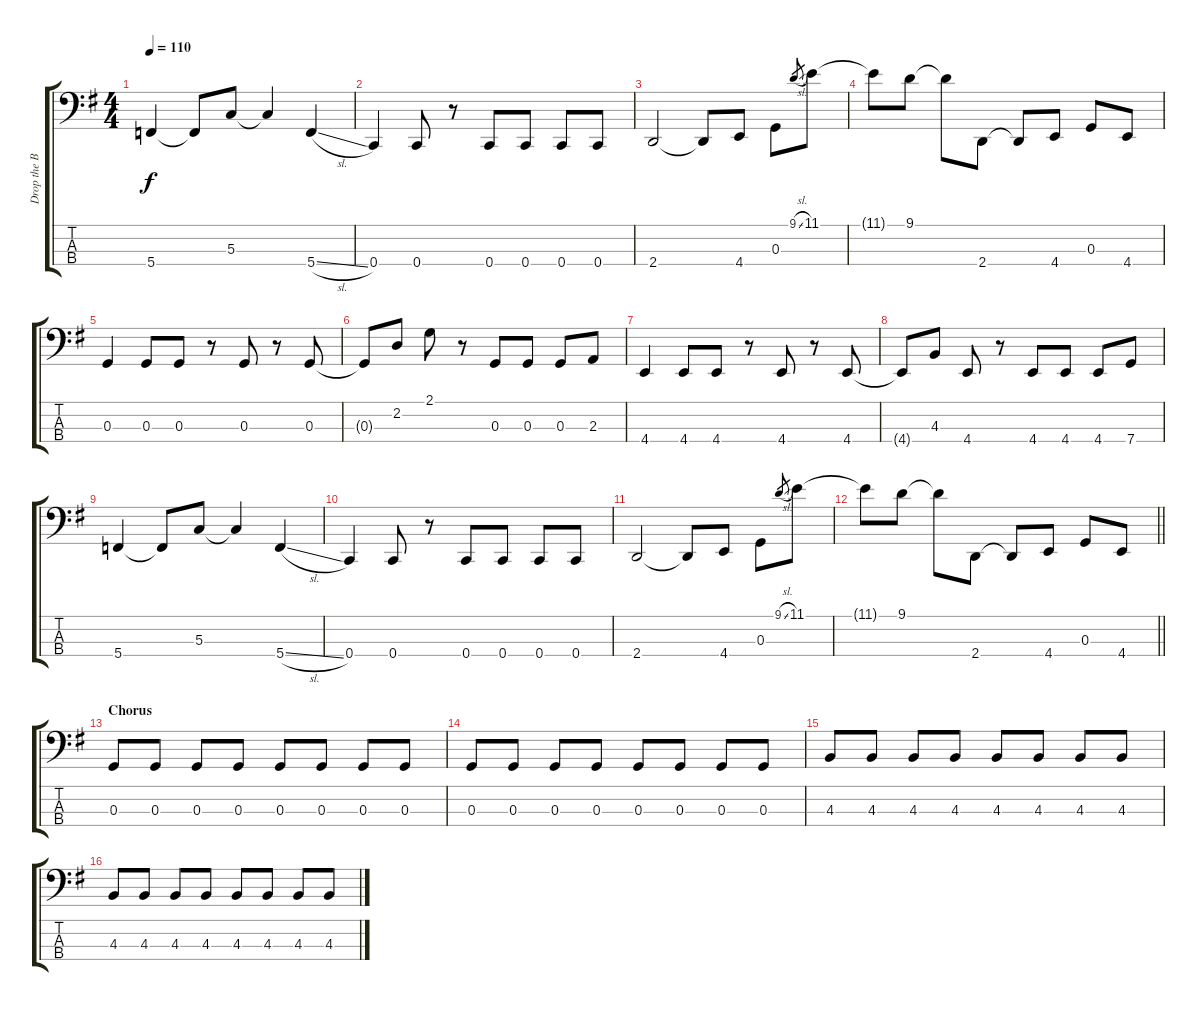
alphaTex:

\track ("Drop the Bass" "Drop the B") {instrument electricbasspick}
\staff {score tabs}
\tuning (F2 C2 G1 C1) {hide}
\ts (4 4)
\tempo 110
\clef f4
\ks g
5.4.4{dy f} 5.4{t}.8 5.3.8 5.3{t}.4 5.4{sl}.4 |
0.4.4 0.4.8 r.8 0.4.8 0.4.8 0.4.8 0.4.8 |
2.4.2 2.4{t}.8 4.4.8 0.3.8 9.1{sl}.8{gr} 11.1.8 |
11.1{t}.8 9.1.8 9.1{t}.8 2.4.8 2.4{t}.8 4.4.8 0.3.8 4.4.8 |
0.3.4 0.3.8 0.3.8 r.8 0.3.8 r.8 0.3.8 |
0.3{t}.8 2.2.8 2.1.8 r.8 0.3.8 0.3.8 0.3.8 2.3.8 |
4.4.4 4.4.8 4.4.8 r.8 4.4.8 r.8 4.4.8 |
4.4{t}.8 4.3.8 4.4.8 r.8 4.4.8 4.4.8 4.4.8 7.4.8 |
5.4.4 5.4{t}.8 5.3.8 5.3{t}.4 5.4{sl}.4 |
0.4.4 0.4.8 r.8 0.4.8 0.4.8 0.4.8 0.4.8 |
2.4.2 2.4{t}.8 4.4.8 0.3.8 9.1{sl}.8{gr} 11.1.8 |
\barLineRight lightlight
11.1{t}.8 9.1.8 9.1{t}.8 2.4.8 2.4{t}.8 4.4.8 0.3.8 4.4.8 |
\section ("" "Chorus")
0.3.8 0.3.8 0.3.8 0.3.8 0.3.8 0.3.8 0.3.8 0.3.8 |
0.3.8 0.3.8 0.3.8 0.3.8 0.3.8 0.3.8 0.3.8 0.3.8 |
4.3.8 4.3.8 4.3.8 4.3.8 4.3.8 4.3.8 4.3.8 4.3.8 |
4.3.8 4.3.8 4.3.8 4.3.8 4.3.8 4.3.8 4.3.8 4.3.8
